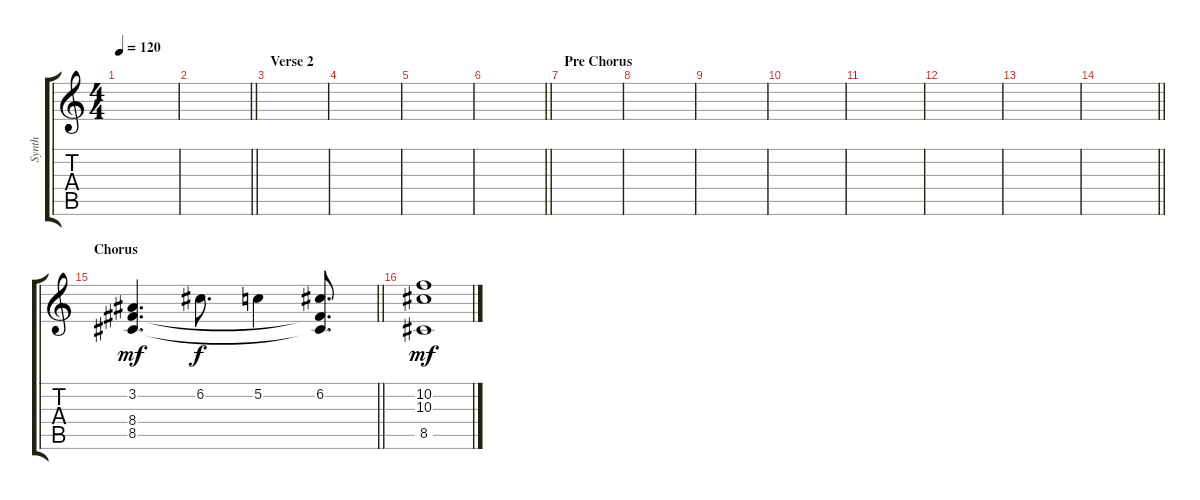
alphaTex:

\track ("Synth" "Synth") {instrument pad8sweep}
\staff {score tabs}
\tuning (C5 G4 Eb4 Bb3 F3 Bb2) {hide}
\ts (4 4)
\tempo 120
\clef g2
\ks c
|
\barLineRight lightlight
|
\section ("" "Verse 2")
|
|
|
\barLineRight lightlight
|
\section ("" "Pre Chorus")
|
|
|
|
|
|
|
\barLineRight lightlight
|
\section ("" "Chorus")
\barLineRight lightlight
(3.2 8.4 8.5).4{d dy mf} 6.2.8{d dy f} 5.2.4 (6.2 8.4{t} 8.5{t}).8{d} |
(10.2 10.3 8.5).1{dy mf}
